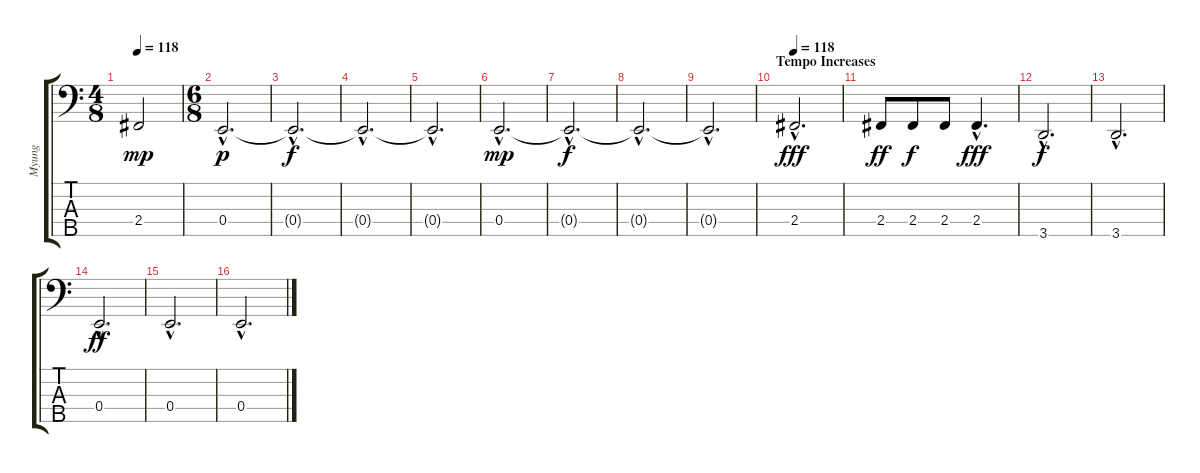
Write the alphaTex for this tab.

\track ("Myung" "Myung") {instrument electricbassfinger}
\staff {score tabs}
\tuning (G2 D2 A1 E1 B0) {hide}
\ts (4 8)
\tempo 118
\clef f4
\ks c
2.4.2{dy mp} |
\ts (6 8)
0.4{hac}.2{d dy p} |
0.4{hac t}.2{d dy f} |
0.4{hac t}.2{d} |
0.4{hac t}.2{d} |
0.4{hac}.2{d dy mp} |
0.4{hac t}.2{d dy f} |
0.4{hac t}.2{d} |
0.4{hac t}.2{d} |
\section ("" "Tempo Increases")
\tempo 118
2.4{hac}.2{d dy fff} |
2.4.8{dy ff} 2.4.8{dy f} 2.4.8 2.4{hac}.4{d dy fff} |
3.5{hac}.2{d dy f} |
3.5{hac}.2{d} |
0.4{hac}.2{d dy ff} |
0.4{hac}.2{d} |
0.4{hac}.2{d}
